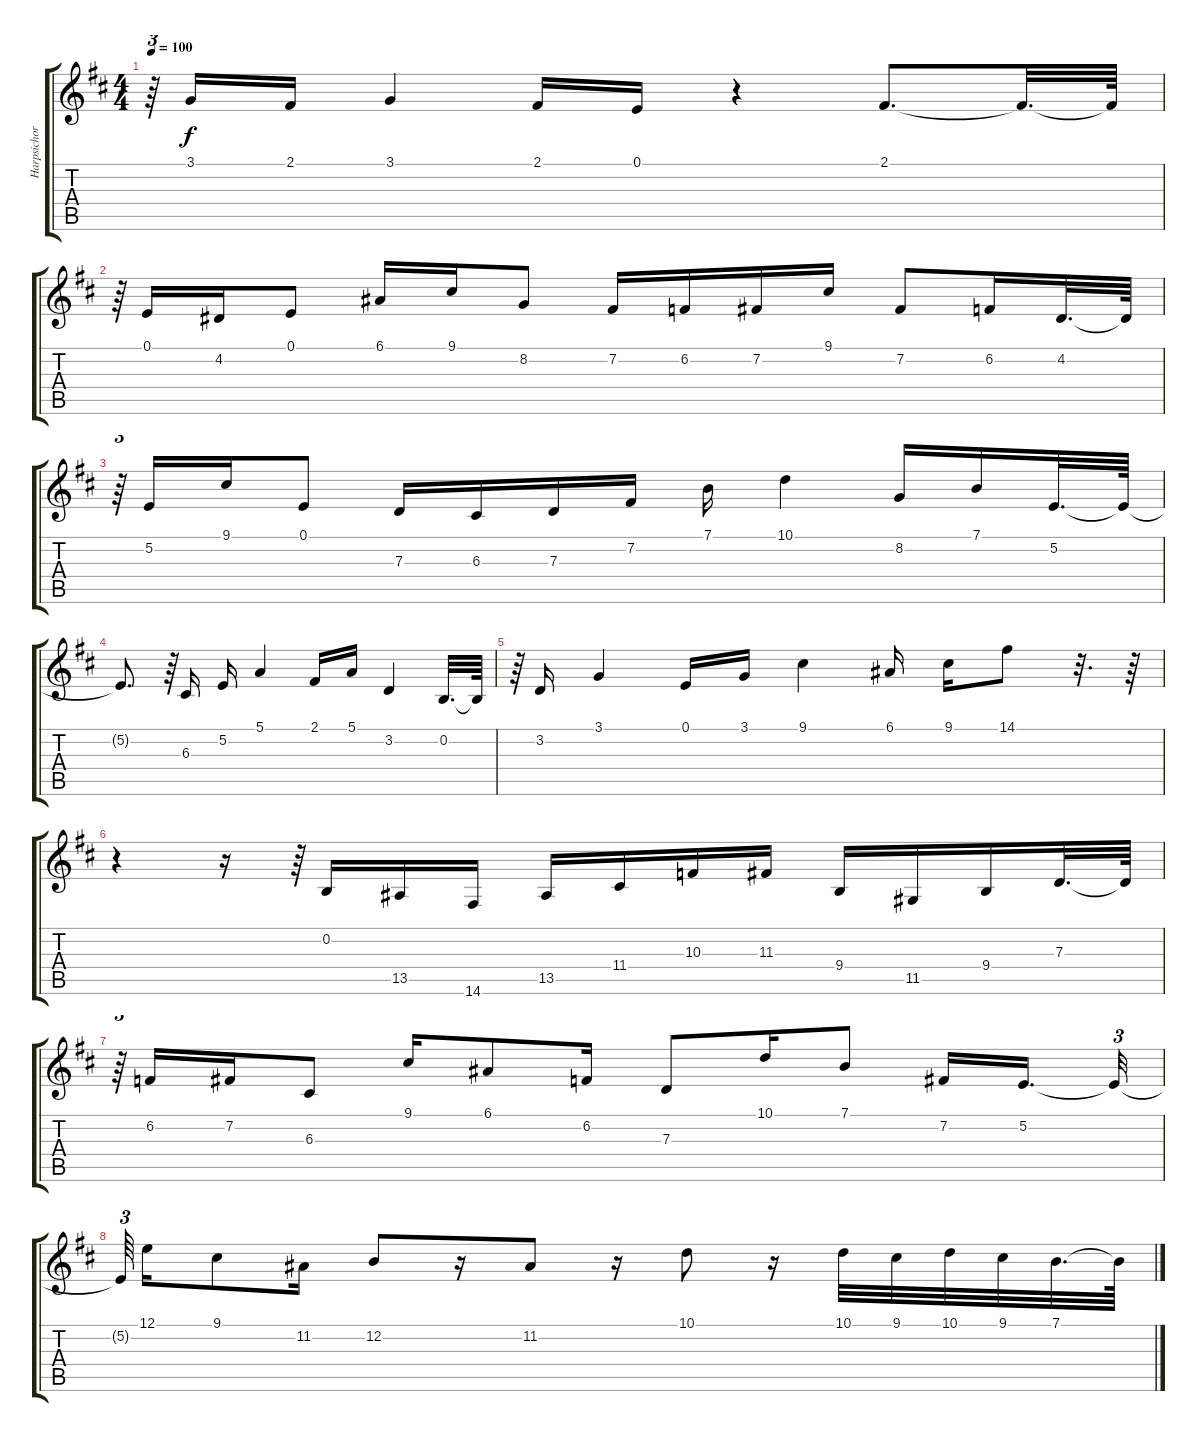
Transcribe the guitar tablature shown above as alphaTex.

\track ("Harpsichord RH" "Harpsichor") {instrument harpsichord}
\staff {score tabs}
\tuning (E4 B3 G3 D3 A2 E2) {hide}
\ts (4 4)
\tempo 100
\clef g2
\ks bminor
r.64{tu (3 2) dy f} 3.1.16 2.1.16 3.1.4 2.1.16 0.1.16 r.4 2.1.8{d} 2.1{t}.32{d} 2.1{t}.64 |
r.64{tu (3 2)} 0.1.16 4.2.16 0.1.8 6.1.16 9.1.16 8.2.8 7.2.16 6.2.16 7.2.16 9.1.16 7.2.8 6.2.16 4.2.32{d} 4.2{t}.64 |
r.64{tu (3 2)} 5.2.16 9.1.16 0.1.8 7.3.16 6.3.16 7.3.16 7.2.16 7.1.16 10.1.4 8.2.16 7.1.16 5.2.32{d} 5.2{t}.64 |
5.2{t}.8{d} r.64{tu (3 2)} 6.3.16 5.2.16 5.1.4 2.1.16 5.1.16 3.2.4 0.2.32{d} 0.2{t}.64 |
r.64{tu (3 2)} 3.2.16 3.1.4 0.1.16 3.1.16 9.1.4 6.1.16 9.1.16 14.1.8 r.32{d} r.64 |
r.4 r.16 r.64{tu (3 2)} 0.2.16 13.5.16 14.6.16 13.5.16 11.4.16 10.3.16 11.3.16 9.4.16 11.5.16 9.4.16 7.3.32{d} 7.3{t}.64 |
r.64{tu (3 2)} 6.2.16 7.2.16 6.3.8 9.1.16 6.1.8 6.2.16 7.3.8 10.1.16 7.1.8 7.2.16 5.2.16{d} 5.2{t}.32{tu (3 2)} |
5.2{t}.64{tu (3 2)} 12.1.16 9.1.8 11.2.16 12.2.8 r.16 11.2.8 r.16 10.1.8 r.16 10.1.32 9.1.32 10.1.32 9.1.32 7.1.32{d} 7.1{t}.64
